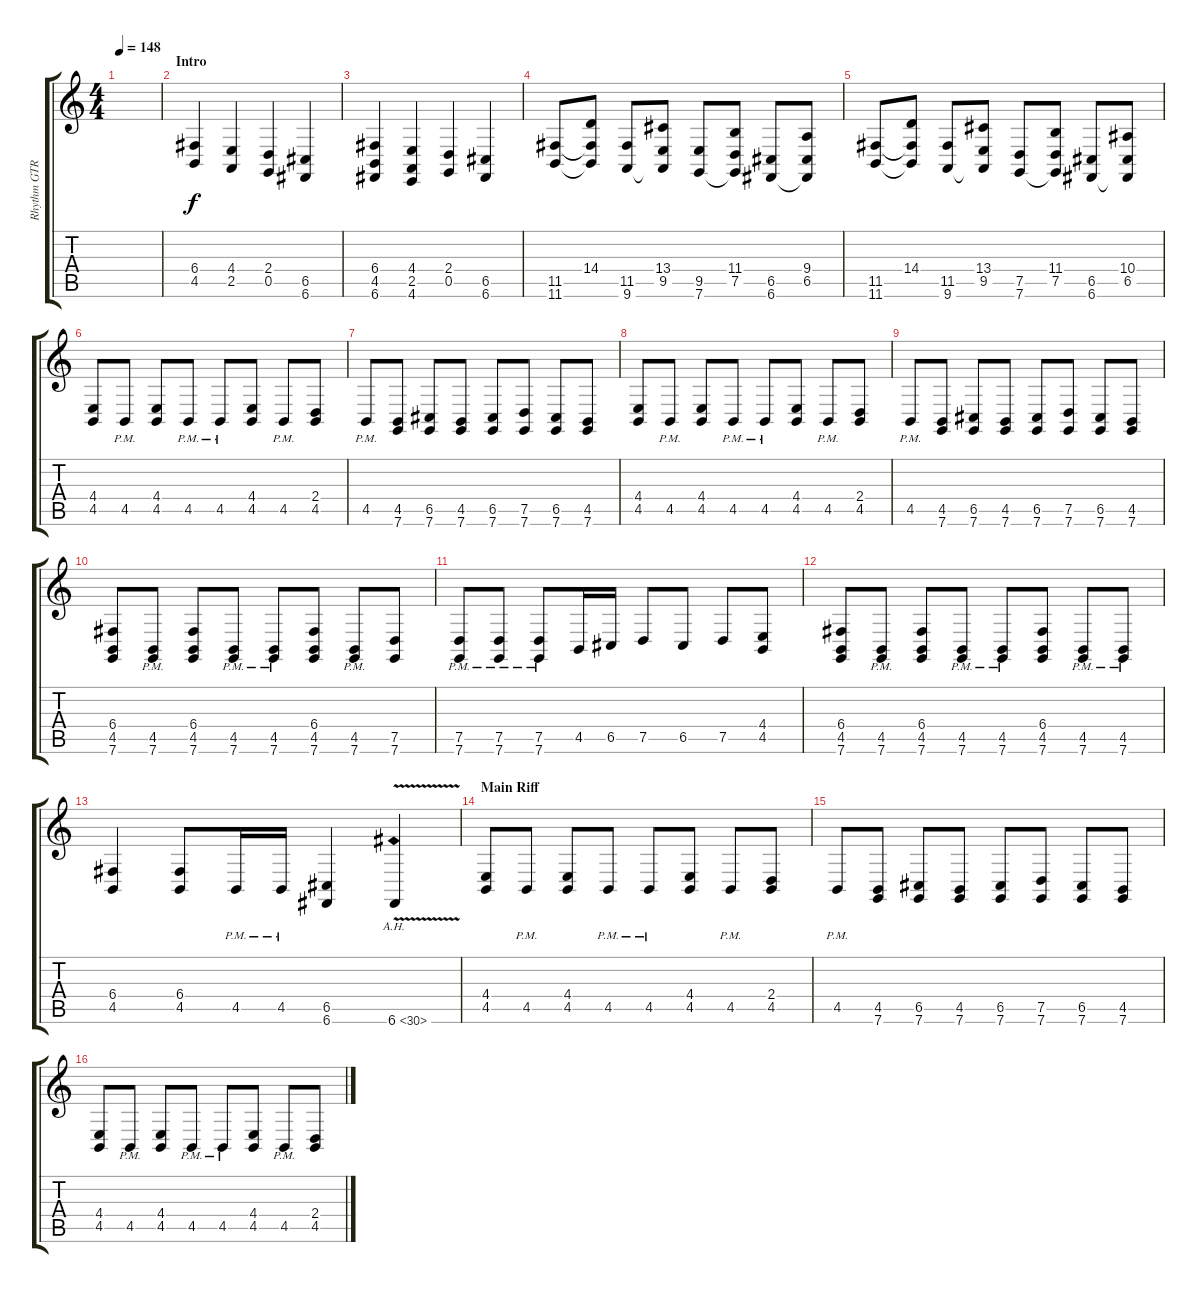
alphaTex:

\track ("Rhythm GTR 1" "Rhythm GTR") {instrument violin}
\staff {score tabs}
\tuning (D4 A3 F3 C3 G2 C2) {hide}
\ts (4 4)
\tempo 148
\clef g2
\ks c
|
\section ("" "Intro")
(6.4 4.5).4 (4.4 2.5).4 (2.4 0.5).4 (6.5 6.6).4 |
(6.4 4.5 6.6).4 (4.4 2.5 4.6).4 (2.4 0.5).4 (6.5 6.6).4 |
(11.5 11.6).8 (14.4 11.5{t} 11.6{t}).8 (11.5 9.6).8 (13.4 9.5 9.6{t}).8 (9.5 7.6).8 (11.4 7.5 7.6{t}).8 (6.5 6.6).8 (9.4 6.5 6.6{t}).8 |
(11.5 11.6).8 (14.4 11.5{t} 11.6{t}).8 (11.5 9.6).8 (13.4 9.5 9.6{t}).8 (7.5 7.6).8 (11.4 7.5 7.6{t}).8 (6.5 6.6).8 (10.4 6.5 6.6{t}).8 |
(4.4 4.5).8 4.5{pm}.8 (4.4 4.5).8 4.5{pm}.8 4.5{pm}.8 (4.4 4.5).8 4.5{pm}.8 (2.4 4.5).8 |
4.5{pm}.8 (4.5 7.6).8 (6.5 7.6).8 (4.5 7.6).8 (6.5 7.6).8 (7.5 7.6).8 (6.5 7.6).8 (4.5 7.6).8 |
(4.4 4.5).8 4.5{pm}.8 (4.4 4.5).8 4.5{pm}.8 4.5{pm}.8 (4.4 4.5).8 4.5{pm}.8 (2.4 4.5).8 |
4.5{pm}.8 (4.5 7.6).8 (6.5 7.6).8 (4.5 7.6).8 (6.5 7.6).8 (7.5 7.6).8 (6.5 7.6).8 (4.5 7.6).8 |
(6.4 4.5 7.6).8 (4.5{pm} 7.6{pm}).8 (6.4 4.5 7.6).8 (4.5{pm} 7.6{pm}).8 (4.5{pm} 7.6{pm}).8 (6.4 4.5 7.6).8 (4.5{pm} 7.6{pm}).8 (7.5 7.6).8 |
(7.5{pm} 7.6{pm}).8 (7.5{pm} 7.6{pm}).8 (7.5{pm} 7.6{pm}).8 4.5.16 6.5.16 7.5.8 6.5.8 7.5.8 (4.4 4.5).8 |
(6.4 4.5 7.6).8 (4.5{pm} 7.6{pm}).8 (6.4 4.5 7.6).8 (4.5{pm} 7.6{pm}).8 (4.5{pm} 7.6{pm}).8 (6.4 4.5 7.6).8 (4.5{pm} 7.6{pm}).8 (4.5{pm} 7.6{pm}).8 |
(6.4 4.5).4 (6.4 4.5).8 4.5{pm}.16 4.5{pm}.16 (6.5 6.6).4 6.6{ah 24 v}.4 |
\section ("" "Main Riff")
(4.4 4.5).8 4.5{pm}.8 (4.4 4.5).8 4.5{pm}.8 4.5{pm}.8 (4.4 4.5).8 4.5{pm}.8 (2.4 4.5).8 |
4.5{pm}.8 (4.5 7.6).8 (6.5 7.6).8 (4.5 7.6).8 (6.5 7.6).8 (7.5 7.6).8 (6.5 7.6).8 (4.5 7.6).8 |
(4.4 4.5).8 4.5{pm}.8 (4.4 4.5).8 4.5{pm}.8 4.5{pm}.8 (4.4 4.5).8 4.5{pm}.8 (2.4 4.5).8
